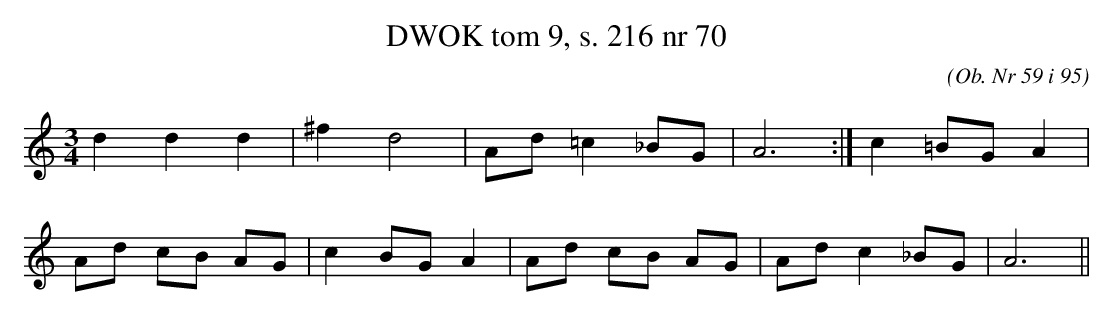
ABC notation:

X:1
T:DWOK tom 9, s. 216 nr 70
O:(Ob. Nr 59 i 95)
L:1/16
M:3/4
K:C
d4 d4 d4|^f4 d8|A2d2 =c4 _B2G2|A12:|c4 =B2G2 A4|
A2d2 c2B2 A2G2|c4 B2G2 A4|A2d2 c2B2 A2G2|A2d2 c4 _B2G2|A12||
